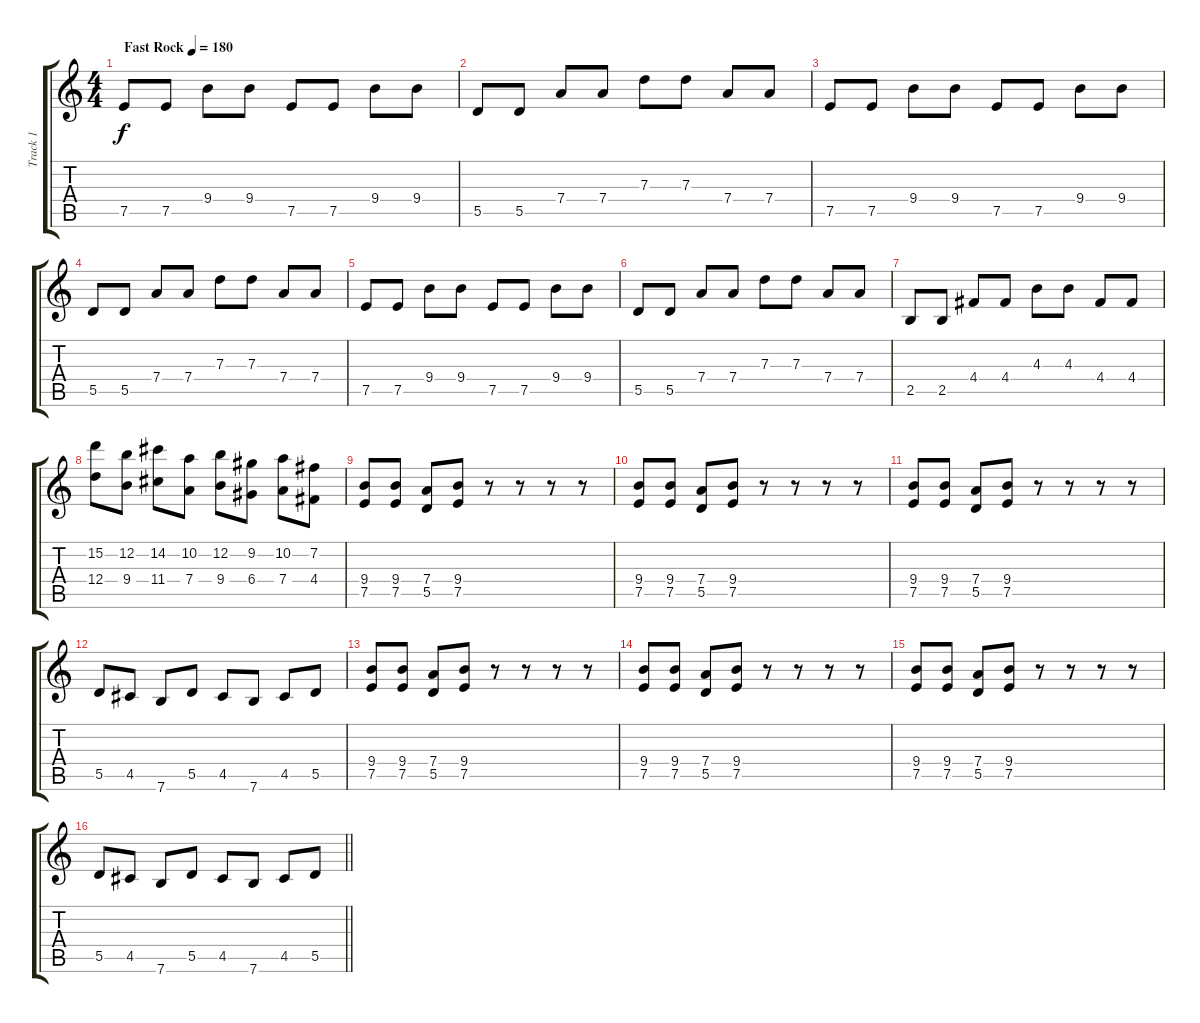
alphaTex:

\track ("Track 1" "Track 1") {instrument overdrivenguitar}
\staff {score tabs}
\tuning (E4 B3 G3 D3 A2 E2) {hide}
\ts (4 4)
\tempo (180 "Fast Rock")
\clef g2
\ks c
7.5.8{dy f instrument overdrivenguitar} 7.5.8 9.4.8 9.4.8 7.5.8 7.5.8 9.4.8 9.4.8 |
5.5.8 5.5.8 7.4.8 7.4.8 7.3.8 7.3.8 7.4.8 7.4.8 |
7.5.8 7.5.8 9.4.8 9.4.8 7.5.8 7.5.8 9.4.8 9.4.8 |
5.5.8 5.5.8 7.4.8 7.4.8 7.3.8 7.3.8 7.4.8 7.4.8 |
7.5.8 7.5.8 9.4.8 9.4.8 7.5.8 7.5.8 9.4.8 9.4.8 |
5.5.8 5.5.8 7.4.8 7.4.8 7.3.8 7.3.8 7.4.8 7.4.8 |
2.5.8 2.5.8 4.4.8 4.4.8 4.3.8 4.3.8 4.4.8 4.4.8 |
(15.2 12.4).8 (12.2 9.4).8 (14.2 11.4).8 (10.2 7.4).8 (12.2 9.4).8 (9.2 6.4).8 (10.2 7.4).8 (7.2 4.4).8 |
(9.4 7.5).8 (9.4 7.5).8 (7.4 5.5).8 (9.4 7.5).8 r.8 r.8 r.8 r.8 |
(9.4 7.5).8 (9.4 7.5).8 (7.4 5.5).8 (9.4 7.5).8 r.8 r.8 r.8 r.8 |
(9.4 7.5).8 (9.4 7.5).8 (7.4 5.5).8 (9.4 7.5).8 r.8 r.8 r.8 r.8 |
5.5.8 4.5.8 7.6.8 5.5.8 4.5.8 7.6.8 4.5.8 5.5.8 |
(9.4 7.5).8 (9.4 7.5).8 (7.4 5.5).8 (9.4 7.5).8 r.8 r.8 r.8 r.8 |
(9.4 7.5).8 (9.4 7.5).8 (7.4 5.5).8 (9.4 7.5).8 r.8 r.8 r.8 r.8 |
(9.4 7.5).8 (9.4 7.5).8 (7.4 5.5).8 (9.4 7.5).8 r.8 r.8 r.8 r.8 |
\barLineRight lightlight
5.5.8 4.5.8 7.6.8 5.5.8 4.5.8 7.6.8 4.5.8 5.5.8
